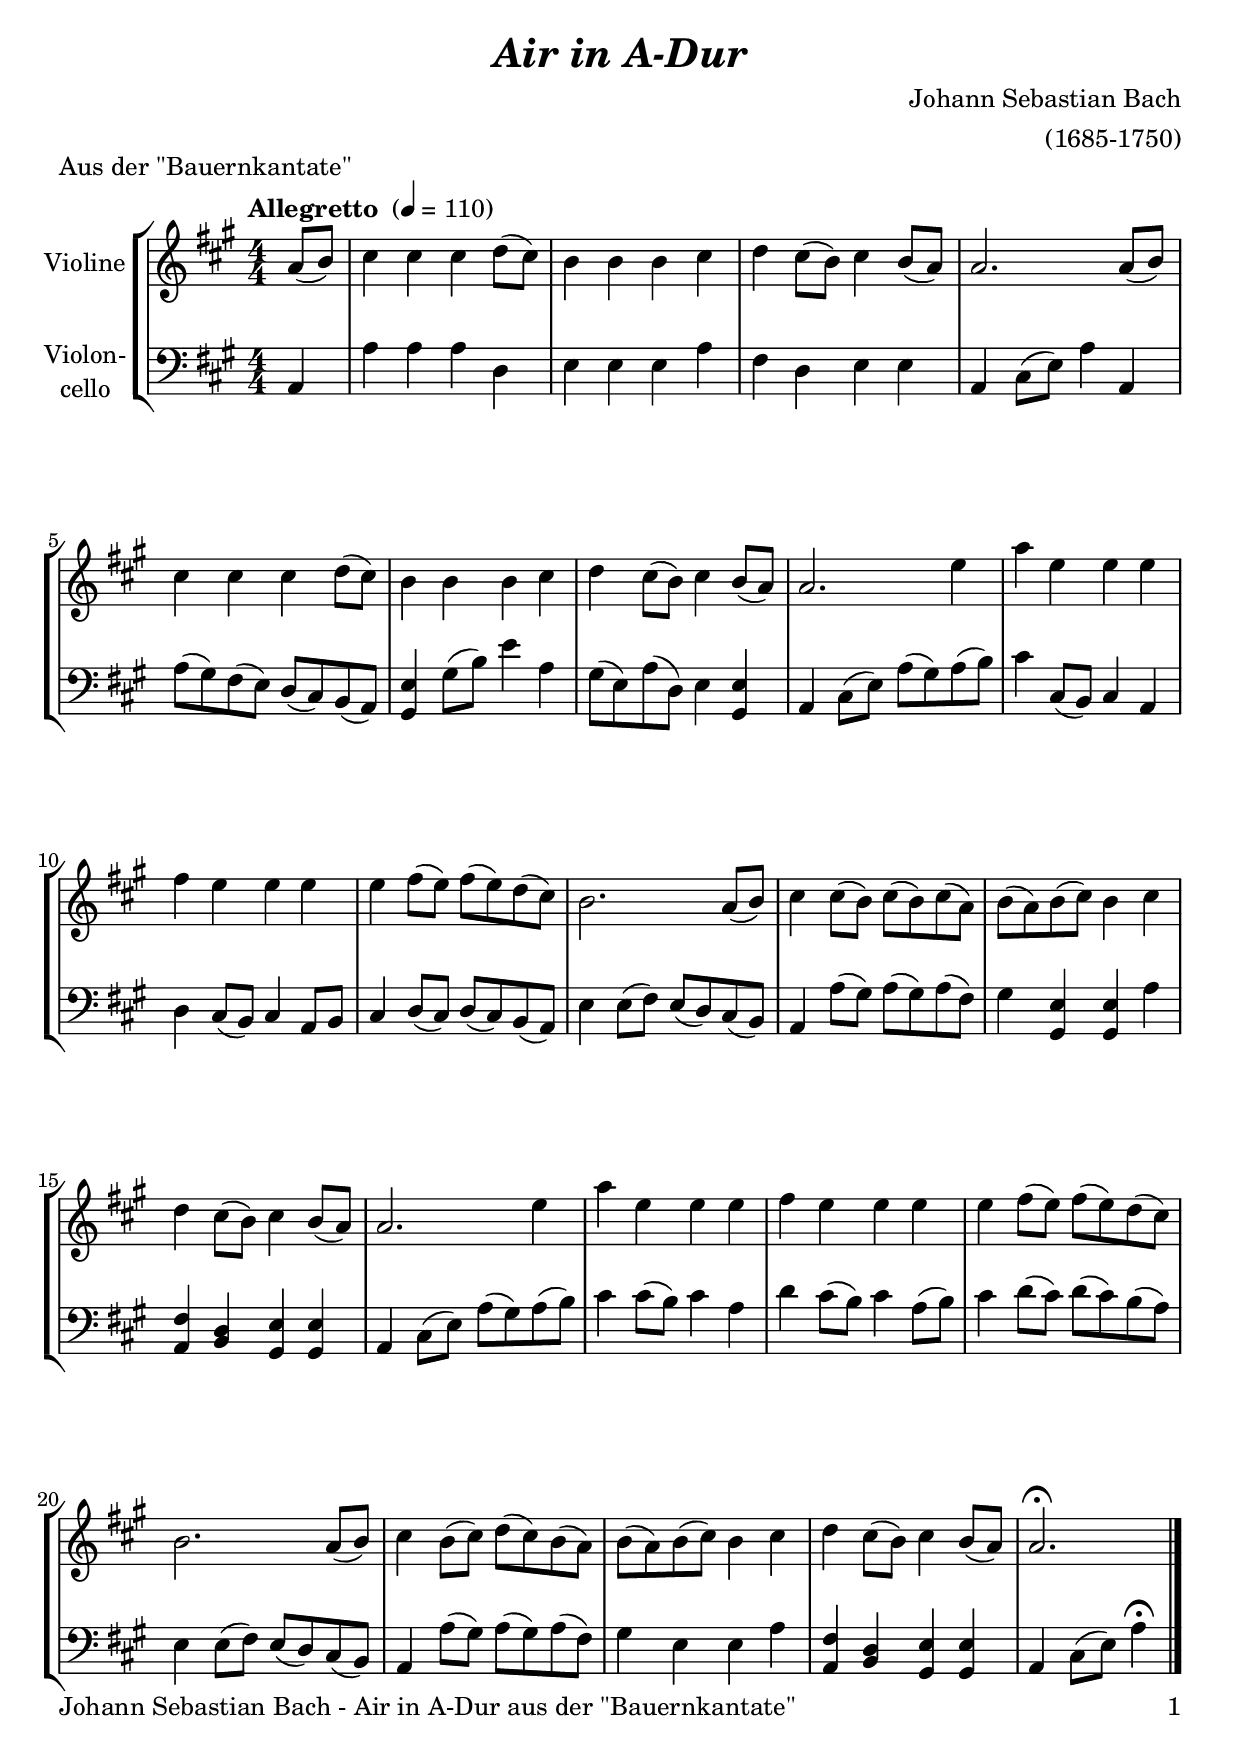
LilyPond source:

\version "2.18.2"
\include "deutsch.ly"
  
#(set-global-staff-size 22)

\header {
  title     = \markup \bold \italic "Air in A-Dur"
  composer  = "Johann Sebastian Bach"
  arranger  = "(1685-1750)"
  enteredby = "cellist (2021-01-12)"
  piece     = "Aus der \"Bauernkantate\""
}

voiceconsts = {
  \key a \major
  \time 4/4
  \clef "treble"
  \numericTimeSignature
  % Set default beaming for all staves
%  \set Timing.beamExceptions = #'()
%  \set Timing.baseMoment     = #(ly:make-moment 1 4)
%  \set Timing.beatStructure  = #'(1 1 1)
  \tempo "Allegretto " 4=110
}

mivl = "violin"
%miba = "pizzicato strings"
miba = "cello"

boxt = { \break \mark \markup \box \italic "Trio" }

arco = \markup \italic "arco"
dcaf = \mark \markup \box \italic "D.C. al Fine"
fine = \mark \markup \box \italic "Fine"
pizz = \markup \italic "pizz."
rall = \mark \markup \box \italic "rall."
rit  = \mark \markup \box \italic "rit."
simi = \markup \italic "simile"

va = \relative c'' {
  \voiceconsts

  \partial 4 a8( h)
  cis4 cis cis d8( cis)
  h4 h h cis
  d cis8( h) cis4 h8( a)
  a2. a8( h)
  cis4 cis cis d8( cis)

  h4 h h cis
  d cis8( h) cis4 h8( a)
  a2. e'4
  a e e e
  fis e e e

  e fis8( e) fis( e) d( cis)
  h2. a8( h)
  cis4 cis8( h) cis( h) cis( a)
  h( a) h( cis) h4 cis
  d cis8( h) cis4 h8( a)

  a2. e'4
  a e e e
  fis e e e
  e fis8( e) fis( e) d( cis)
  h2. a8( h)

  cis4 h8( cis) d( cis) h( a)
  h( a) h( cis) h4 cis
  d cis8( h) cis4 h8( a)
  a2.\fermata \bar "|."
}

vb = \relative c {
  \voiceconsts
  \clef "bass"
  
  \partial 4 a4
  a' a a d,
  e e e a
  fis d e e
  a, cis8( e) a4 a,
  a'8( gis) fis( e) d( cis) h( a)

  <gis e'>4 gis'8( h) e4 a,
  gis8( e) a( d,) e4 <gis, e'>
  a cis8( e) a( gis) a( h)
  cis4 cis,8( h) cis4 a
  d cis8( h) cis4 a8 h

  cis4 d8( cis) d( cis) h( a)
  e'4 e8( fis) e( d) cis( h)
  a4 a'8( gis) a( gis) a( fis)
  gis4 <gis, e'> <gis e'> a'
  <a, fis'> <h d> <gis e'> <gis e'>

  a cis8( e) a( gis) a( h)
  cis4 cis8( h) cis4 a
  d cis8( h) cis4 a8( h)
  cis4 d8( cis) d( cis) h( a)
  e4 e8( fis) e( d) cis( h)

  a4 a'8( gis) a( gis) a( fis)
  gis4 e e a
  <a, fis'> <h d> <gis e'> <gis e'>
  a cis8( e) a4\fermata \bar "|."
}


music = \new StaffGroup <<
      \new Staff {
	\set Staff.midiInstrument = \mivl
	\set Staff.instrumentName = \markup \center-column { "Violine" }
	\transpose a a { \va }
      }

      \new Staff {
	\set Staff.midiInstrument = \miba
	\set Staff.instrumentName = \markup \center-column { "Violon-" "cello" }
	\transpose a a { \vb }
      }
>>

\book {
   \paper {
    print-page-number = ##t
    print-first-page-number = ##t
    ragged-last-bottom = ##f
    oddHeaderMarkup = \markup \null
    evenHeaderMarkup = \markup \null
    oddFooterMarkup = \markup {
      \fill-line {
        \on-the-fly #print-page-number-check-first
        "Johann Sebastian Bach - Air in A-Dur aus der \"Bauernkantate\"" \fromproperty #'page:page-number-string
      }
    }
    evenFooterMarkup = \oddFooterMarkup
  } \score {
    \music
    \layout {}
  }

  \score {
    \unfoldRepeats \music

    \midi {
      \context {
        \Score
      }
    }
  }
}